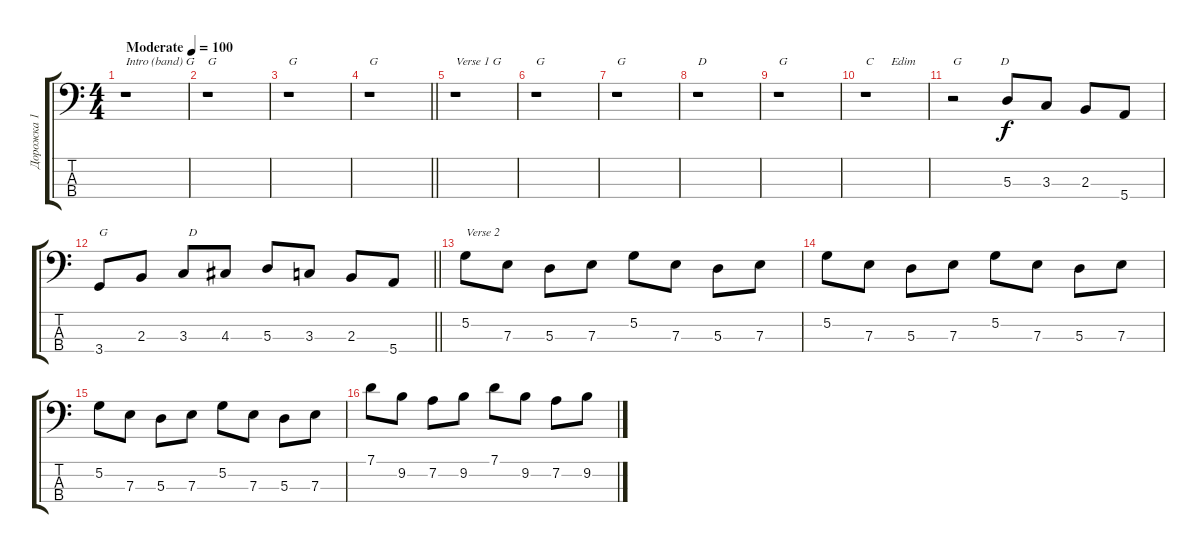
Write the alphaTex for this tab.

\track ("Дорожка 1" "Дорожка 1") {instrument slapbass1}
\staff {score tabs}
\tuning (G2 D2 A1 E1) {hide}
\ts (4 4)
\tempo (100 "Moderate")
\clef f4
\ks c
r.1{txt "Intro (band) G" dy f instrument slapbass1} |
r.1{txt "G"} |
r.1{txt "G"} |
\barLineRight lightlight
r.1{txt "G"} |
r.1{txt "Verse 1 G"} |
r.1{txt "G"} |
r.1{txt "G"} |
r.1{txt "D"} |
r.1{txt "G"} |
r.1{txt "C      Edim"} |
r.2{txt "G             D"} 5.3.8 3.3.8 2.3.8 5.4.8 |
\barLineRight lightlight
3.4.8{txt "G                           D"} 2.3.8 3.3.8 4.3.8 5.3.8 3.3.8 2.3.8 5.4.8 |
5.2.8{txt "Verse 2"} 7.3.8 5.3.8 7.3.8 5.2.8 7.3.8 5.3.8 7.3.8 |
5.2.8 7.3.8 5.3.8 7.3.8 5.2.8 7.3.8 5.3.8 7.3.8 |
5.2.8 7.3.8 5.3.8 7.3.8 5.2.8 7.3.8 5.3.8 7.3.8 |
7.1.8 9.2.8 7.2.8 9.2.8 7.1.8 9.2.8 7.2.8 9.2.8
